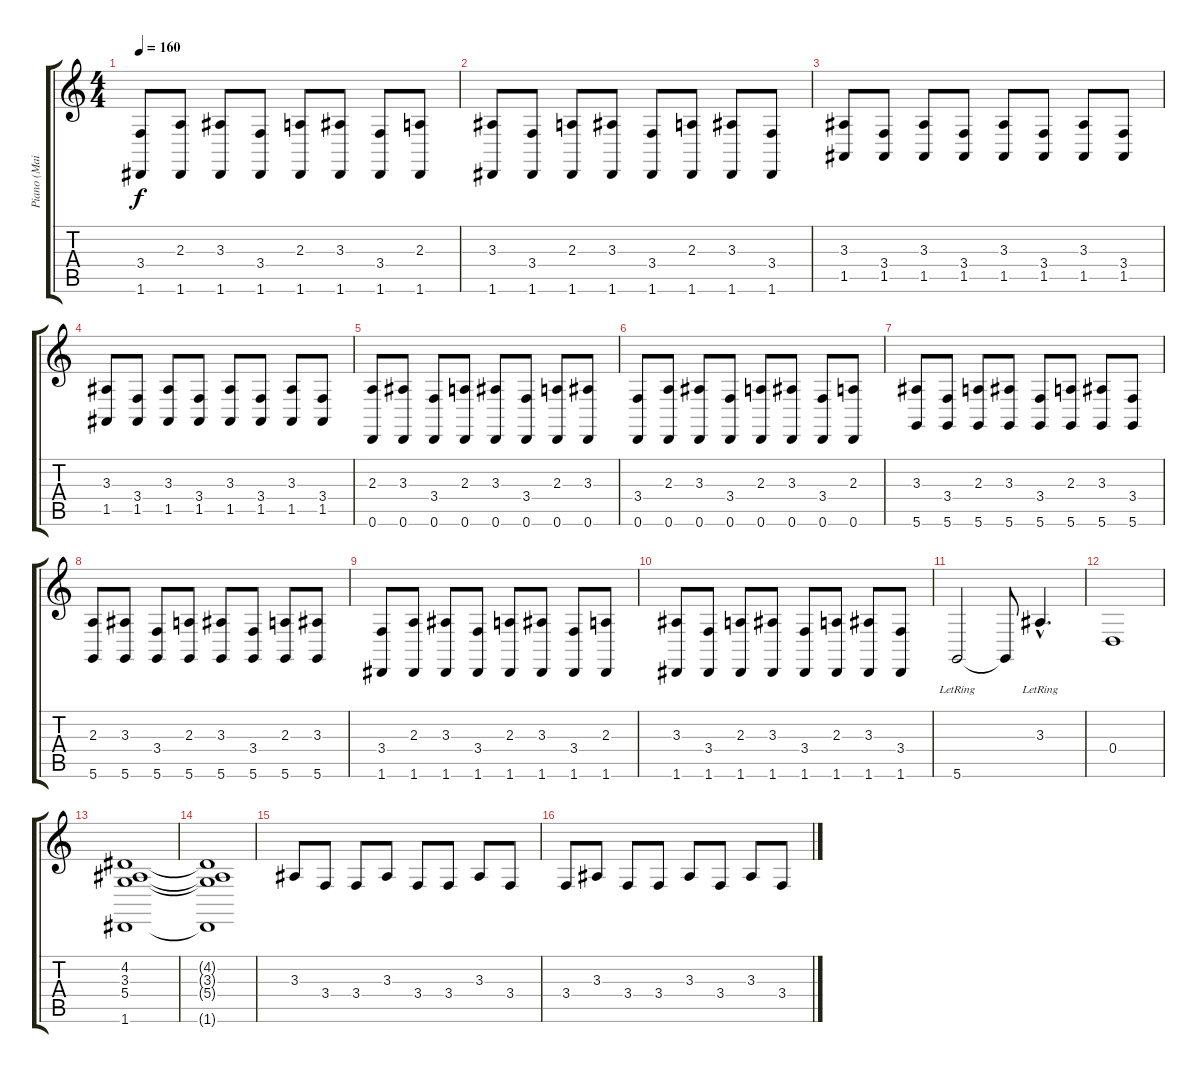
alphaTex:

\track ("Piano (Main)" "Piano (Mai") {instrument brightacousticpiano}
\staff {score tabs}
\tuning (E4 B3 G3 D3 A2 D2) {hide}
\ts (4 4)
\tempo 160
\clef g2
\ks c
(3.4 1.6).8{dy f} (2.3 1.6).8 (3.3 1.6).8 (3.4 1.6).8 (2.3 1.6).8 (3.3 1.6).8 (3.4 1.6).8 (2.3 1.6).8 |
(3.3 1.6).8 (3.4 1.6).8 (2.3 1.6).8 (3.3 1.6).8 (3.4 1.6).8 (2.3 1.6).8 (3.3 1.6).8 (3.4 1.6).8 |
(3.3 1.5).8 (3.4 1.5).8 (3.3 1.5).8 (3.4 1.5).8 (3.3 1.5).8 (3.4 1.5).8 (3.3 1.5).8 (3.4 1.5).8 |
(3.3 1.5).8 (3.4 1.5).8 (3.3 1.5).8 (3.4 1.5).8 (3.3 1.5).8 (3.4 1.5).8 (3.3 1.5).8 (3.4 1.5).8 |
(2.3 0.6).8 (3.3 0.6).8 (3.4 0.6).8 (2.3 0.6).8 (3.3 0.6).8 (3.4 0.6).8 (2.3 0.6).8 (3.3 0.6).8 |
(3.4 0.6).8 (2.3 0.6).8 (3.3 0.6).8 (3.4 0.6).8 (2.3 0.6).8 (3.3 0.6).8 (3.4 0.6).8 (2.3 0.6).8 |
(3.3 5.6).8 (3.4 5.6).8 (2.3 5.6).8 (3.3 5.6).8 (3.4 5.6).8 (2.3 5.6).8 (3.3 5.6).8 (3.4 5.6).8 |
(2.3 5.6).8 (3.3 5.6).8 (3.4 5.6).8 (2.3 5.6).8 (3.3 5.6).8 (3.4 5.6).8 (2.3 5.6).8 (3.3 5.6).8 |
(3.4 1.6).8 (2.3 1.6).8 (3.3 1.6).8 (3.4 1.6).8 (2.3 1.6).8 (3.3 1.6).8 (3.4 1.6).8 (2.3 1.6).8 |
(3.3 1.6).8 (3.4 1.6).8 (2.3 1.6).8 (3.3 1.6).8 (3.4 1.6).8 (2.3 1.6).8 (3.3 1.6).8 (3.4 1.6).8 |
5.6{lr}.2 5.6{t}.8 3.3{hac lr}.4{d} |
0.4.1 |
(4.2 3.3 5.4 1.6).1 |
(4.2{t} 3.3{t} 5.4{t} 1.6{t}).1 |
\section ("" " ")
3.3.8 3.4.8 3.4.8 3.3.8 3.4.8 3.4.8 3.3.8 3.4.8 |
3.4.8 3.3.8 3.4.8 3.4.8 3.3.8 3.4.8 3.3.8 3.4.8
